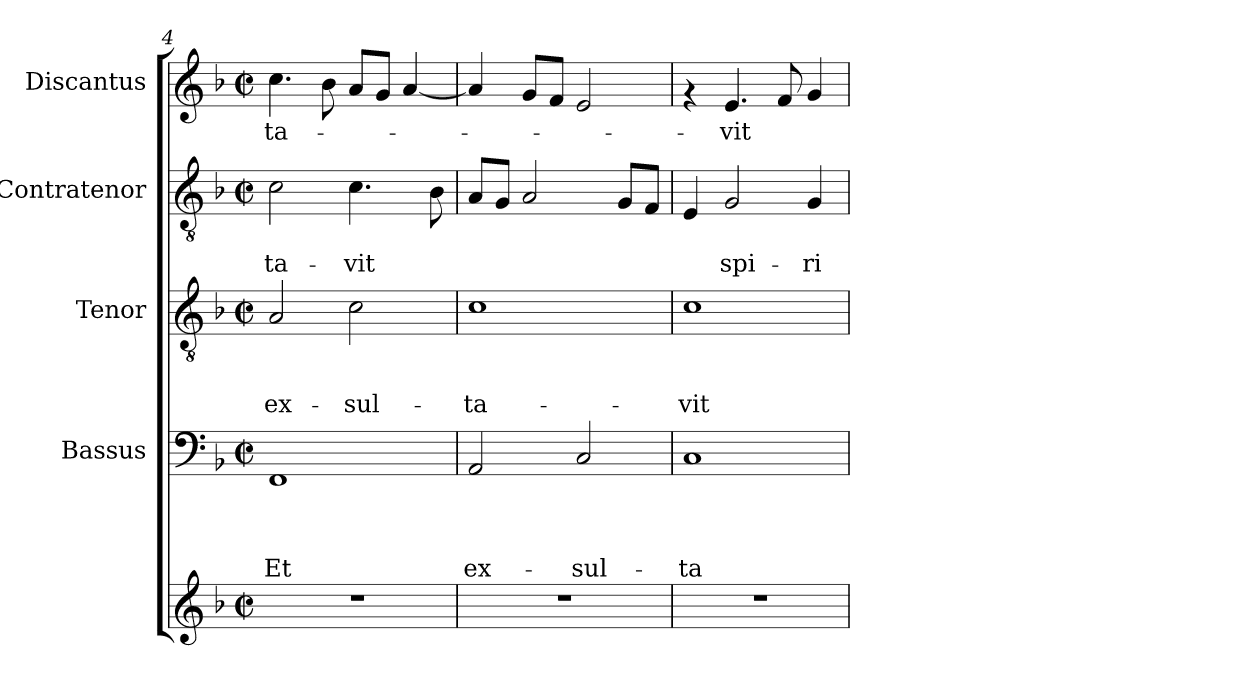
**kern	**kern	**text	**text	**text	**text	**kern	**text	**text	**text	**kern	**text	**text	**kern	**text
*part5	*part4	*part4	*part4	*part4	*part4	*part3	*part3	*part3	*part3	*part2	*part2	*part2	*part1	*part1
*staff5	*staff4	*staff4	*staff4	*staff4	*staff4	*staff3	*staff3	*staff3	*staff3	*staff2	*staff2	*staff2	*staff1	*staff1
*	*I"Bassus	*	*	*	*	*I"Tenor	*	*	*	*I"Contratenor	*	*	*I"Discantus	*
*clefG2	*clefF4	*	*	*	*	*clefGv2	*	*	*	*clefGv2	*	*	*clefG2	*
*k[b-]	*k[b-]	*	*	*	*	*k[b-]	*	*	*	*k[b-]	*	*	*k[b-]	*
*F:	*F:	*	*	*	*	*F:	*	*	*	*F:	*	*	*F:	*
*M2/2	*M2/2	*	*	*	*	*M2/2	*	*	*	*M2/2	*	*	*M2/2	*
*met(c|)	*met(c|)	*	*	*	*	*met(c|)	*	*	*	*met(c|)	*	*	*met(c|)	*
=4	=4	=4	=4	=4	=4	=4	=4	=4	=4	=4	=4	=4	=4	=4
!	!	!	!	!	!LO:LY:b	!	!	!	!LO:LY:b:rj	!	!	!LO:LY:b	!	!LO:LY:b
1r	1FF	.	.	.	Et	2A/	.	.	ex-	2c\	.	-ta-	4.cc\	-ta-
.	.	.	.	.	.	.	.	.	.	.	.	.	8b-\	.
!	!	!	!	!	!	!	!	!	!LO:LY:b:rj	!	!	!LO:LY:b	!	!
.	.	.	.	.	.	2c\	.	.	-sul-	4.c\	.	-vit	8a/L	.
.	.	.	.	.	.	.	.	.	.	.	.	.	8g/J	.
.	.	.	.	.	.	.	.	.	.	.	.	.	[<4a/	.
.	.	.	.	.	.	.	.	.	.	8B-\	.	.	.	.
=5	=5	=5	=5	=5	=5	=5	=5	=5	=5	=5	=5	=5	=5	=5
!	!	!	!	!	!LO:LY:b	!	!	!	!LO:LY:b:rj	!	!	!	!	!
1r	2AA/	.	.	.	ex-	1c	.	.	-ta-	8A/L	.	.	4a/]	.
.	.	.	.	.	.	.	.	.	.	8G/J	.	.	.	.
.	.	.	.	.	.	.	.	.	.	2A/	.	.	8g/L	.
.	.	.	.	.	.	.	.	.	.	.	.	.	8f/J	.
!	!	!	!	!	!LO:LY:b	!	!	!	!	!	!	!	!	!
.	2C/	.	.	.	-sul-	.	.	.	.	.	.	.	2e/	.
.	.	.	.	.	.	.	.	.	.	8G/L	.	.	.	.
.	.	.	.	.	.	.	.	.	.	8F/J	.	.	.	.
!!LO:LB:g=z
=6	=6	=6	=6	=6	=6	=6	=6	=6	=6	=6	=6	=6	=6	=6
!	!	!	!	!	!LO:LY:b	!	!	!	!LO:LY:b:rj	!	!	!	!	!
1r	1C	.	.	.	-ta-	1c	.	.	-vit	4E/	.	.	4rf	.
!	!	!	!	!	!	!	!	!	!	!	!	!LO:LY:b	!	!LO:LY:b
.	.	.	.	.	.	.	.	.	.	2G/	.	spi-	4.e/	-vit
.	.	.	.	.	.	.	.	.	.	.	.	.	8f/	.
!	!	!	!	!	!	!	!	!	!	!	!	!LO:LY:b	!	!
.	.	.	.	.	.	.	.	.	.	4G/	.	-ri-	4g/	.
=	=	=	=	=	=	=	=	=	=	=	=	=	=	=
*-	*-	*-	*-	*-	*-	*-	*-	*-	*-	*-	*-	*-	*-	*-
